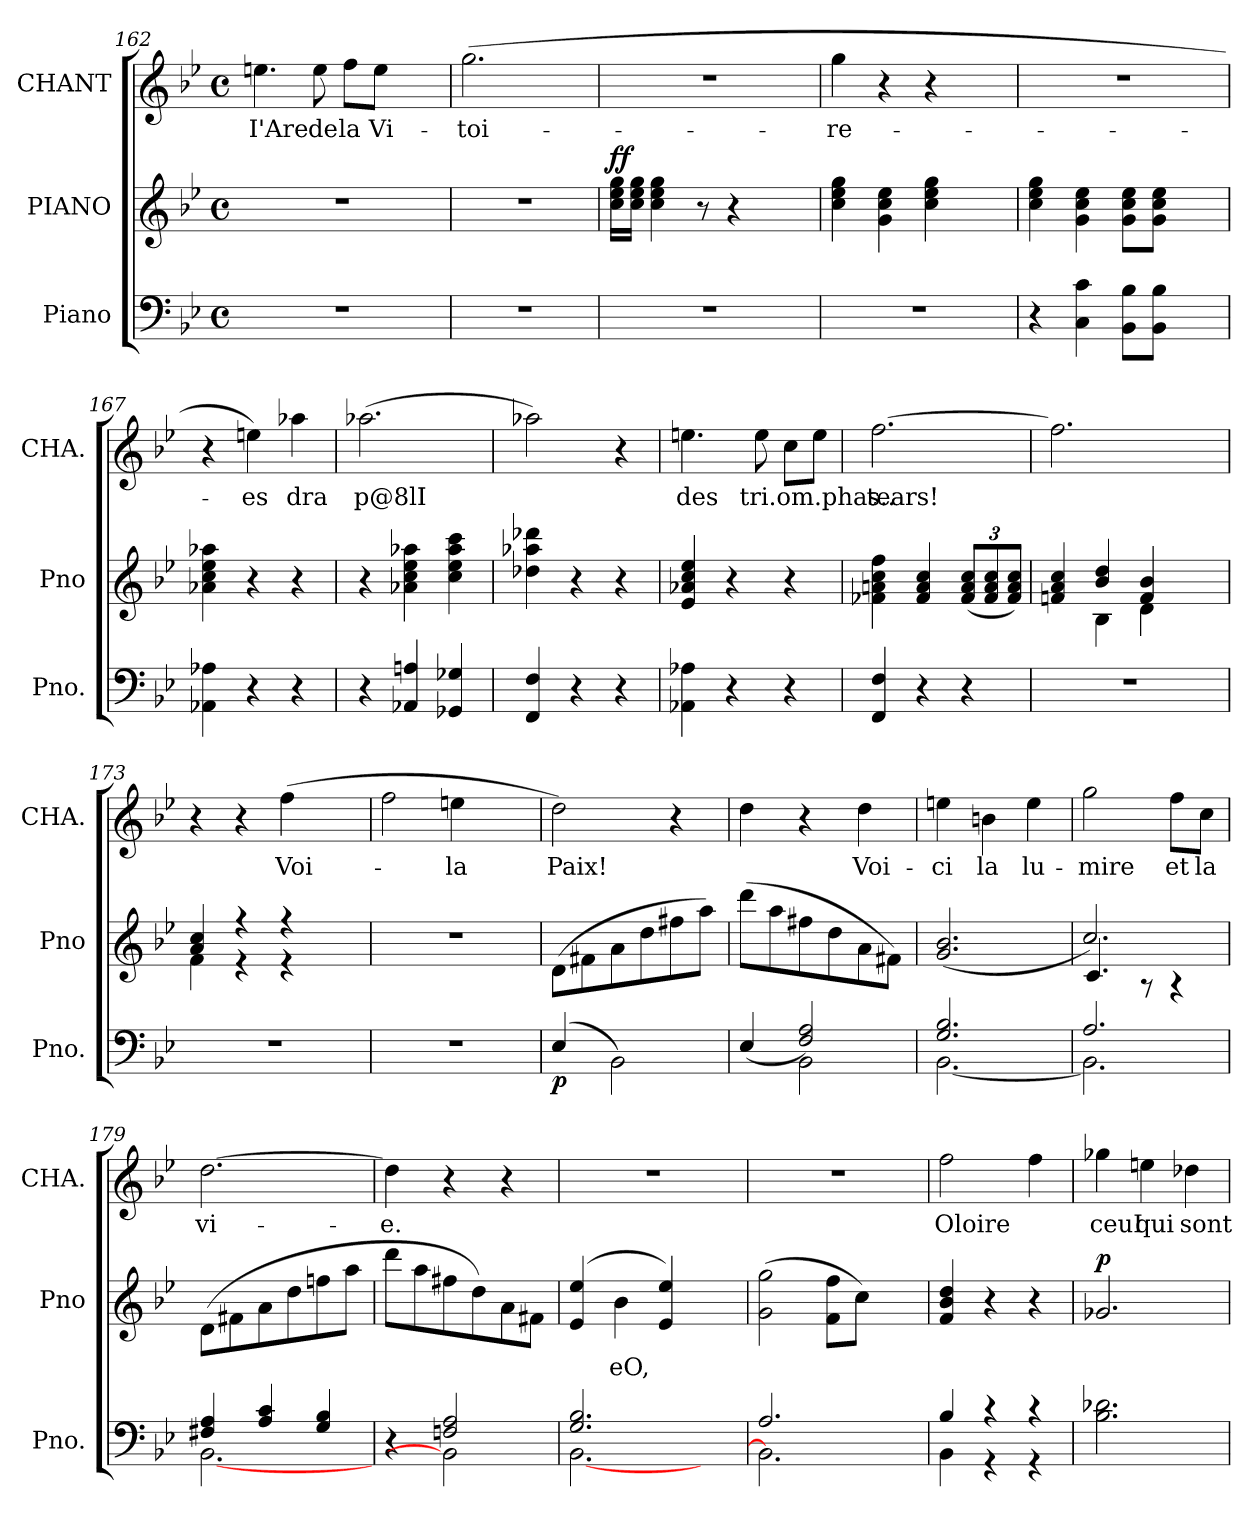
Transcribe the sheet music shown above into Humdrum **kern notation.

**kern	**dynam	**kern	**text	**dynam	**kern	**text	**dynam
*part3	*part3	*part2	*part2	*part2	*part1	*part1	*part1
*staff3	*staff3	*staff2	*staff2	*staff2	*staff1	*staff1	*staff1
*I"Piano	*	*I"PIANO	*	*	*I"CHANT	*	*
*I'Pno.	*	*I'Pno	*	*	*I'CHA.	*	*
*clefF4	*	*clefG2	*	*	*clefG2	*	*
*k[b-e-]	*	*k[b-e-]	*	*	*k[b-e-]	*	*
*B-:	*	*B-:	*	*	*B-:	*	*
*M4/4	*	*M4/4	*	*	*M4/4	*	*
*met(c)	*	*met(c)	*	*	*met(c)	*	*
=162	=162	=162	=162	=162	=162	=162	=162
1r	.	1r	.	.	4.ee\	I'Are	.
.	.	.	.	.	8ee\	de	.
.	.	.	.	.	8ff\L	la	.
.	.	.	.	.	8ee\J	Vi-	.
.	.	.	.	.	4ryy	.	.
=163	=163	=163	=163	=163	=163	=163	=163
1r	.	1r	.	.	(2.gg\	toi-	.
.	.	.	.	.	4ryy	.	.
!!LO:LB:g=z
=164	=164	=164	=164	=164	=164	=164	=164
1r	.	16cc\ 16ee-\ 16gg\LL	.	ff	1r	.	.
.	.	16cc\ 16ee-\ 16gg\JJ	.	.	.	.	.
.	.	4cc\ 4ee-\ 4gg\	.	.	.	.	.
.	.	8r	.	.	.	.	.
.	.	4r	.	.	.	.	.
.	.	4ryy	.	.	.	.	.
=165	=165	=165	=165	=165	=165	=165	=165
1r	.	4cc\ 4ee-\ 4gg\	.	.	4gg\	re-	.
.	.	4g\ 4cc\ 4ee-\	.	.	4r	.	.
.	.	4cc\ 4ee-\ 4gg\	.	.	4r	.	.
.	.	4ryy	.	.	4ryy	.	.
=166	=166	=166	=166	=166	=166	=166	=166
4r	.	4cc\ 4ee-\ 4gg\	.	.	1r	.	.
4C\ 4c\	.	4g\ 4cc\ 4ee-\	.	.	.	.	.
8BB-\ 8B-\L	.	8g\ 8cc\ 8ee-\L	.	.	.	.	.
8BB-\ 8B-\J	.	8g\ 8cc\ 8ee-\J	.	.	.	.	.
4ryy	.	4ryy	.	.	.	.	.
=167	=167	=167	=167	=167	=167	=167	=167
4AA-X\ 4A-X\	.	4a-X\ 4cc\ 4ee-\ 4aa-X\	.	.	4r	.	.
4r	.	4r	.	.	4ee\)	es	.
4r	.	4r	.	.	4aa-X\	dra	.
=168	=168	=168	=168	=168	=168	=168	=168
4r	.	4r	.	.	[2.aa-X\	p@8lI	.
4AA-X/ 4An/	.	4a-X\ 4cc\ 4ee-\ 4aa-X\	.	.	.	.	.
4GG-X/ 4G-X/	.	4cc\ 4ee-\ 4aa-\ 4ccc\	.	.	.	.	.
=169	=169	=169	=169	=169	=169	=169	=169
4FF/ 4F/	.	4dd-X\ 4aa-X\ 4ddd-X\	.	.	2aa-X\]	.	.
4r	.	4r	.	.	.	.	.
4r	.	4r	.	.	4r	.	.
!!LO:LB:g=z
=170	=170	=170	=170	=170	=170	=170	=170
4AA-X\ 4A-X\	.	4e-/ 4a-X/ 4cc/ 4ee-/	.	.	4.ee\	des	.
4r	.	4r	.	.	.	.	.
.	.	.	.	.	8ee\	tri.om.phas..-	.
4r	.	4r	.	.	8cc\L	.	.
.	.	.	.	.	8ee\J	.	.
=171	=171	=171	=171	=171	=171	=171	=171
4FF/ 4F/	.	4f-X\ 4an\ 4cc\ 4ff\	.	.	[2.ff\	tears!	.
4r	.	4f-/ 4a/ 4cc/	.	.	.	.	.
4r	.	(12f-/ 12a/ 12cc/L	.	.	.	.	.
.	.	12f-/ 12a/ 12cc/	.	.	.	.	.
.	.	12f-/ 12a/ 12cc/J)	.	.	.	.	.
=172	=172	=172	=172	=172	=172	=172	=172
*	*	*^	*	*	*	*	*
1r	.	4fn/ 4a/ 4cc/	4ryy	.	.	2.ff\]	.	.
.	.	4b-/ 4dd/	4B-\	.	.	.	.	.
.	.	4f/ 4b-/	4d\	.	.	.	.	.
.	.	4ryy	4ryy	.	.	4ryy	.	.
=173	=173	=173	=173	=173	=173	=173	=173	=173
1r	.	4a/ 4cc/	4f\	.	.	4r	.	.
.	.	4r	4r	.	.	4r	.	.
.	.	4r	4r	.	.	(4ff\	Voi-	.
.	.	4ryy	4ryy	.	.	4ryy	.	.
*	*	*v	*v	*	*	*	*	*
=174	=174	=174	=174	=174	=174	=174	=174
1r	.	1r	.	.	2ff\	.	.
.	.	.	.	.	4ee\	la	.
.	.	.	.	.	4ryy	.	.
=175	=175	=175	=175	=175	=175	=175	=175
(4E-/	p	(8d\L	.	.	2dd\)	Paix!	.
.	.	8f#X\	.	.	.	.	.
2BB-\)	.	8a\	.	.	.	.	.
.	.	8dd\	.	.	.	.	.
.	.	8ff#X\	.	.	4r	.	.
.	.	8aa\J)	.	.	.	.	.
!!LO:PB:g=z
=176	=176	=176	=176	=176	=176	=176	=176
*^	*	*	*	*	*	*	*
(4E-/	4ryy	.	(8ddd\L	.	.	4dd\	.	.
.	.	.	8aa\	.	.	.	.	.
2F/ 2A/)	2BB-\	.	8ff#X\	.	.	4r	.	.
.	.	.	8dd\	.	.	.	.	.
.	.	.	8a\	.	.	4dd\	Voi-	.
.	.	.	8f#X\J)	.	.	.	.	.
=177	=177	=177	=177	=177	=177	=177	=177	=177
2.G/ 2.B-/	[2.BB-\	.	(2.g/ 2.b-/	.	.	4ee\	ci	.
.	.	.	.	.	.	4b\	la	.
.	.	.	.	.	.	4ee\	lu-	.
=178	=178	=178	=178	=178	=178	=178	=178	=178
*	*	*	*^	*	*	*	*	*
2.A/	2.BB-\]	.	2.cc/)	4.c/	.	.	2gg\	mire	.
.	.	.	.	8r	.	.	.	.	.
.	.	.	.	4r	.	.	8ff\L	et	.
.	.	.	.	.	.	.	8cc\J	la	.
*	*	*	*v	*v	*	*	*	*	*
=179	=179	=179	=179	=179	=179	=179	=179	=179
4F#X/ 4A/	[2.BB-\	.	(8d\L	.	.	[2.dd\	vi-	.
.	.	.	8f#X\	.	.	.	.	.
4A/ 4c/	.	.	8a\	.	.	.	.	.
.	.	.	8dd\	.	.	.	.	.
4G/ 4B-/	.	.	8ffn\	.	.	.	.	.
.	.	.	8aa\J	.	.	.	.	.
=180	=180	=180	=180	=180	=180	=180	=180	=180
4r	4ryy	.	8ddd\L	.	.	4dd\]	e.	.
.	.	.	8aa\	.	.	.	.	.
2Fn/ 2A/	2BB-\]	.	8ff#X\	.	.	4r	.	.
.	.	.	8dd\)	.	.	.	.	.
.	.	.	8a\	.	.	4r	.	.
.	.	.	8f#X\J	.	.	.	.	.
=181	=181	=181	=181	=181	=181	=181	=181	=181
2.G/ 2.B-/	[2.BB-\	.	(4e-/ 4ee-/	.	.	1r	.	.
.	.	.	4b-\	eO,	.	.	.	.
.	.	.	4e-/ 4ee-/)	.	.	.	.	.
4ryy	4ryy	.	4ryy	.	.	.	.	.
!!LO:LB:g=z
=182	=182	=182	=182	=182	=182	=182	=182	=182
2.A/	2.BB-\]	.	(2g\ 2gg\	.	.	1r	.	.
.	.	.	8f\ 8ff\L	.	.	.	.	.
.	.	.	8cc\J)	.	.	.	.	.
4ryy	4ryy	.	4ryy	.	.	.	.	.
=183	=183	=183	=183	=183	=183	=183	=183	=183
4B-/	4BB-\	.	4f/ 4b-/ 4dd/	.	.	2ff\	Oloire	poco ritento.
4r	4r	.	4r	.	.	.	.	.
4r	4r	.	4r	.	.	4ff\	.	.
*v	*v	*	*	*	*	*	*	*
=184	=184	=184	=184	=184	=184	=184	=184
2.B-\ 2.d-X\	.	2.g-X/	.	p	4gg-X\	ceuI	.
.	.	.	.	.	4ee\	qui	.
.	.	.	.	.	4dd-X\	sont	.
=	=	=	=	=	=	=	=
*-	*-	*-	*-	*-	*-	*-	*-
